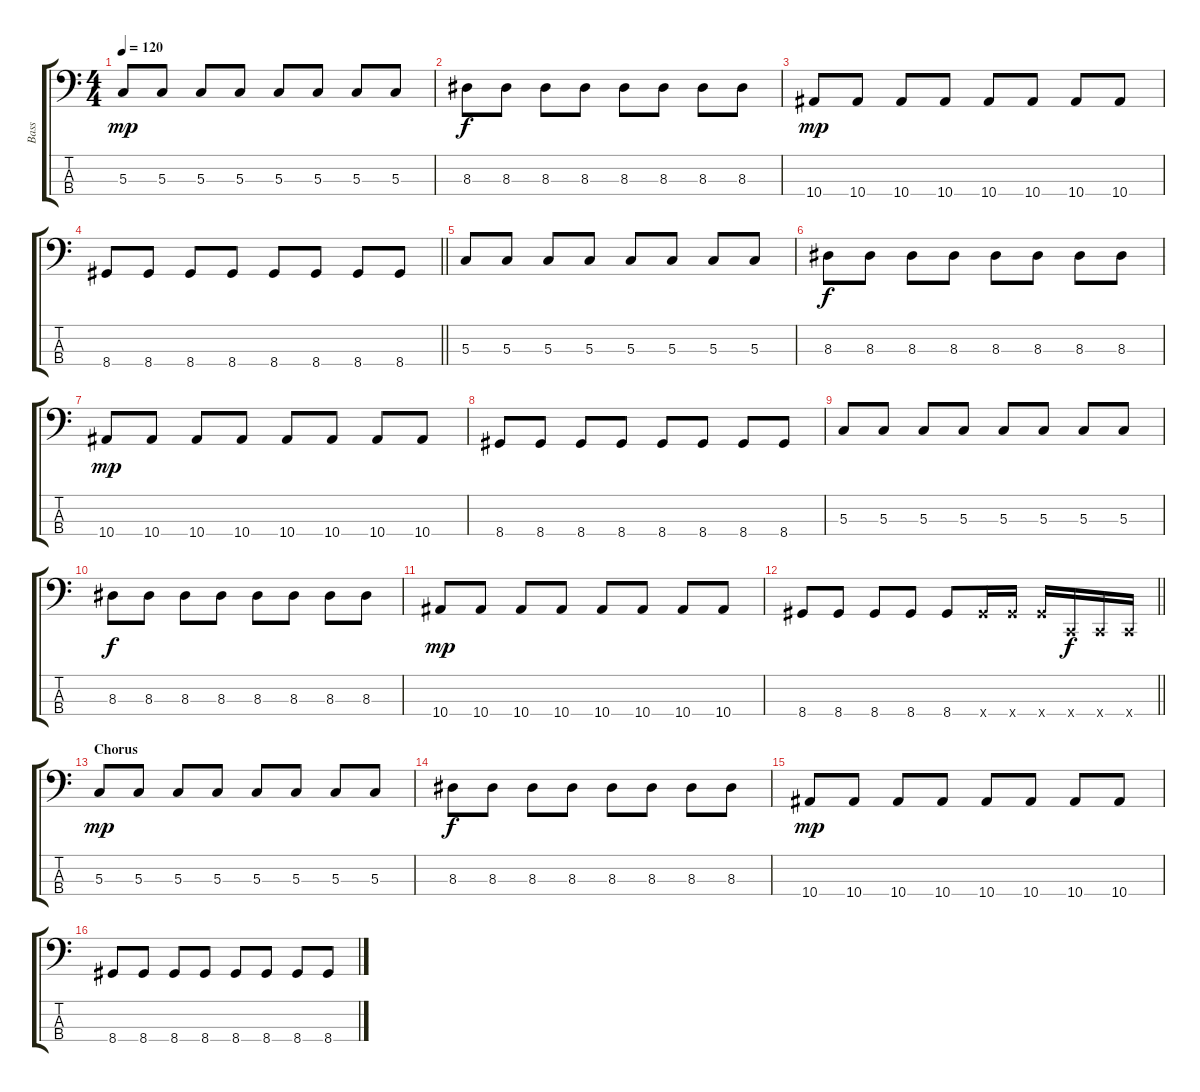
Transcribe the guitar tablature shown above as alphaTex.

\track ("Bass" "Bass") {instrument electricbassfinger}
\staff {score tabs}
\tuning (F2 C2 G1 C1) {hide}
\ts (4 4)
\tempo 120
\clef f4
\ks c
5.3.8{dy mp} 5.3.8 5.3.8 5.3.8 5.3.8 5.3.8 5.3.8 5.3.8 |
8.3.8{dy f} 8.3.8 8.3.8 8.3.8 8.3.8 8.3.8 8.3.8 8.3.8 |
10.4.8{dy mp} 10.4.8 10.4.8 10.4.8 10.4.8 10.4.8 10.4.8 10.4.8 |
\barLineRight lightlight
8.4.8 8.4.8 8.4.8 8.4.8 8.4.8 8.4.8 8.4.8 8.4.8 |
5.3.8 5.3.8 5.3.8 5.3.8 5.3.8 5.3.8 5.3.8 5.3.8 |
8.3.8{dy f} 8.3.8 8.3.8 8.3.8 8.3.8 8.3.8 8.3.8 8.3.8 |
10.4.8{dy mp} 10.4.8 10.4.8 10.4.8 10.4.8 10.4.8 10.4.8 10.4.8 |
8.4.8 8.4.8 8.4.8 8.4.8 8.4.8 8.4.8 8.4.8 8.4.8 |
5.3.8 5.3.8 5.3.8 5.3.8 5.3.8 5.3.8 5.3.8 5.3.8 |
8.3.8{dy f} 8.3.8 8.3.8 8.3.8 8.3.8 8.3.8 8.3.8 8.3.8 |
10.4.8{dy mp} 10.4.8 10.4.8 10.4.8 10.4.8 10.4.8 10.4.8 10.4.8 |
\barLineRight lightlight
8.4.8 8.4.8 8.4.8 8.4.8 8.4.8 8.4{x}.16 8.4{x}.16 8.4{x}.16 0.4{x}.16{dy f} 0.4{x}.16 0.4{x}.16 |
\section ("" "Chorus")
5.3.8{dy mp} 5.3.8 5.3.8 5.3.8 5.3.8 5.3.8 5.3.8 5.3.8 |
8.3.8{dy f} 8.3.8 8.3.8 8.3.8 8.3.8 8.3.8 8.3.8 8.3.8 |
10.4.8{dy mp} 10.4.8 10.4.8 10.4.8 10.4.8 10.4.8 10.4.8 10.4.8 |
8.4.8 8.4.8 8.4.8 8.4.8 8.4.8 8.4.8 8.4.8 8.4.8
